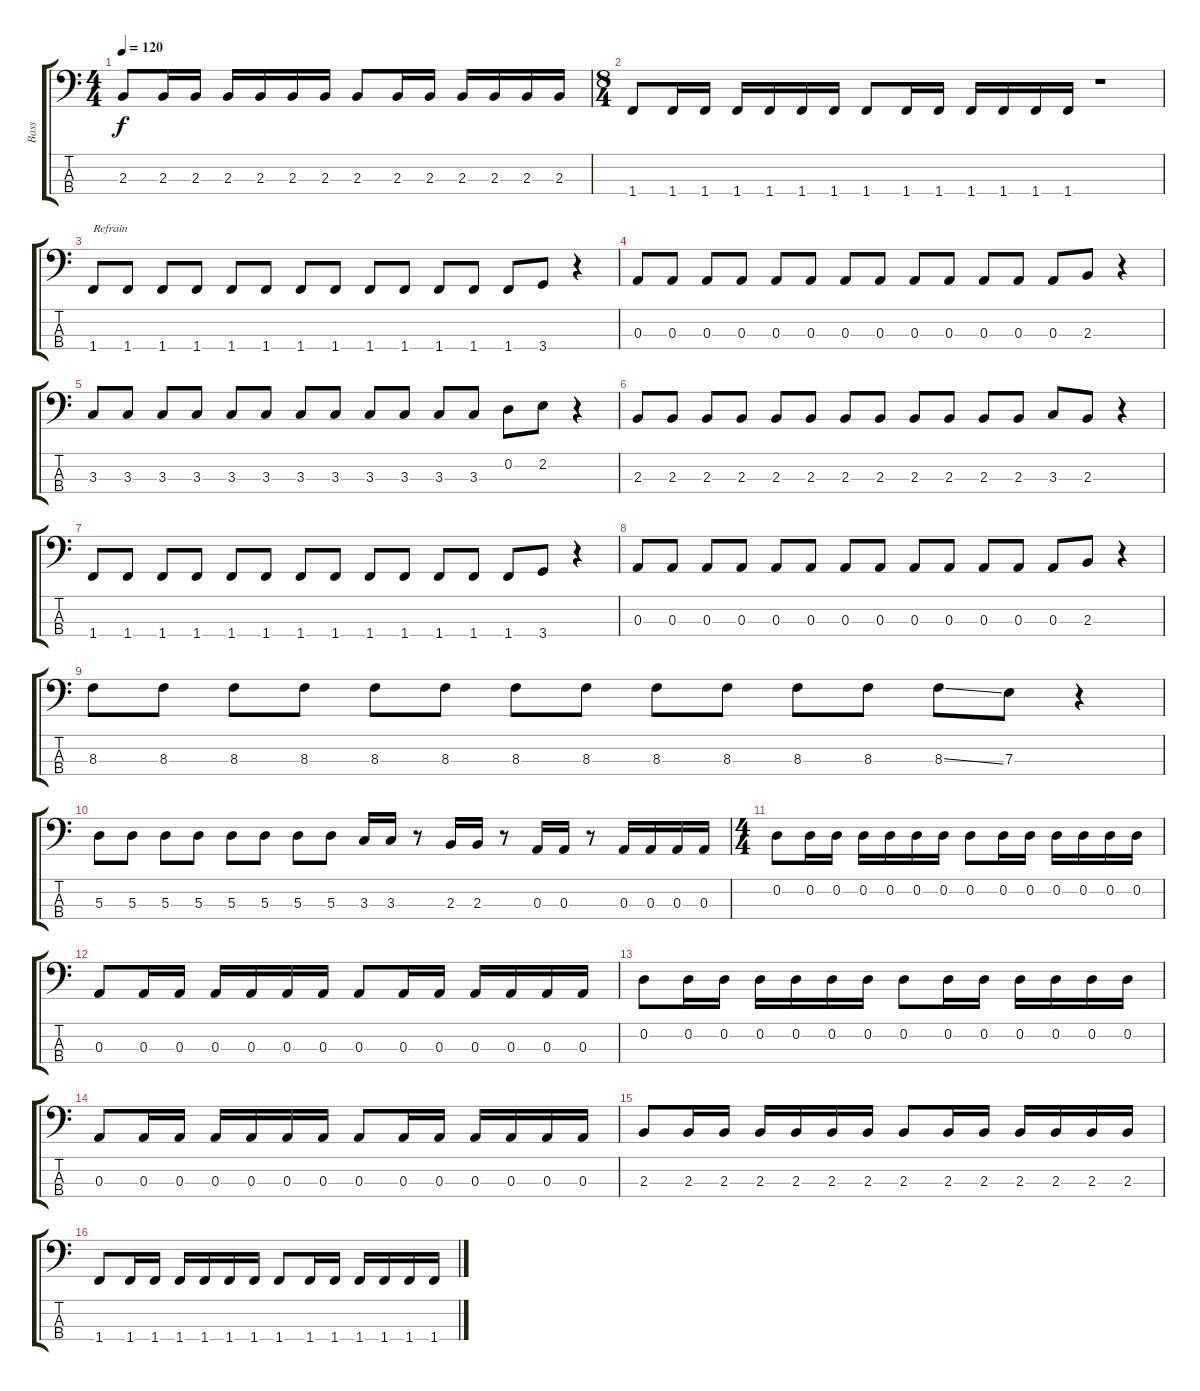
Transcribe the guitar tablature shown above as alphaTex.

\track ("Bass" "Bass") {instrument electricbasspick}
\staff {score tabs}
\tuning (G2 D2 A1 E1) {hide}
\ts (4 4)
\tempo 120
\clef f4
\ks c
2.3.8{dy f} 2.3.16 2.3.16 2.3.16 2.3.16 2.3.16 2.3.16 2.3.8 2.3.16 2.3.16 2.3.16 2.3.16 2.3.16 2.3.16 |
\ts (8 4)
1.4.8 1.4.16 1.4.16 1.4.16 1.4.16 1.4.16 1.4.16 1.4.8 1.4.16 1.4.16 1.4.16 1.4.16 1.4.16 1.4.16 r.1 |
1.4.8{txt "Refrain"} 1.4.8 1.4.8 1.4.8 1.4.8 1.4.8 1.4.8 1.4.8 1.4.8 1.4.8 1.4.8 1.4.8 1.4.8 3.4.8 r.4 |
0.3.8 0.3.8 0.3.8 0.3.8 0.3.8 0.3.8 0.3.8 0.3.8 0.3.8 0.3.8 0.3.8 0.3.8 0.3.8 2.3.8 r.4 |
3.3.8 3.3.8 3.3.8 3.3.8 3.3.8 3.3.8 3.3.8 3.3.8 3.3.8 3.3.8 3.3.8 3.3.8 0.2.8 2.2.8 r.4 |
2.3.8 2.3.8 2.3.8 2.3.8 2.3.8 2.3.8 2.3.8 2.3.8 2.3.8 2.3.8 2.3.8 2.3.8 3.3.8 2.3.8 r.4 |
1.4.8 1.4.8 1.4.8 1.4.8 1.4.8 1.4.8 1.4.8 1.4.8 1.4.8 1.4.8 1.4.8 1.4.8 1.4.8 3.4.8 r.4 |
0.3.8 0.3.8 0.3.8 0.3.8 0.3.8 0.3.8 0.3.8 0.3.8 0.3.8 0.3.8 0.3.8 0.3.8 0.3.8 2.3.8 r.4 |
8.3.8 8.3.8 8.3.8 8.3.8 8.3.8 8.3.8 8.3.8 8.3.8 8.3.8 8.3.8 8.3.8 8.3.8 8.3{ss}.8 7.3.8 r.4 |
5.3.8 5.3.8 5.3.8 5.3.8 5.3.8 5.3.8 5.3.8 5.3.8 3.3.16 3.3.16 r.8 2.3.16 2.3.16 r.8 0.3.16 0.3.16 r.8 0.3.16 0.3.16 0.3.16 0.3.16 |
\ts (4 4)
0.2.8 0.2.16 0.2.16 0.2.16 0.2.16 0.2.16 0.2.16 0.2.8 0.2.16 0.2.16 0.2.16 0.2.16 0.2.16 0.2.16 |
0.3.8 0.3.16 0.3.16 0.3.16 0.3.16 0.3.16 0.3.16 0.3.8 0.3.16 0.3.16 0.3.16 0.3.16 0.3.16 0.3.16 |
0.2.8 0.2.16 0.2.16 0.2.16 0.2.16 0.2.16 0.2.16 0.2.8 0.2.16 0.2.16 0.2.16 0.2.16 0.2.16 0.2.16 |
0.3.8 0.3.16 0.3.16 0.3.16 0.3.16 0.3.16 0.3.16 0.3.8 0.3.16 0.3.16 0.3.16 0.3.16 0.3.16 0.3.16 |
2.3.8 2.3.16 2.3.16 2.3.16 2.3.16 2.3.16 2.3.16 2.3.8 2.3.16 2.3.16 2.3.16 2.3.16 2.3.16 2.3.16 |
1.4.8 1.4.16 1.4.16 1.4.16 1.4.16 1.4.16 1.4.16 1.4.8 1.4.16 1.4.16 1.4.16 1.4.16 1.4.16 1.4.16
